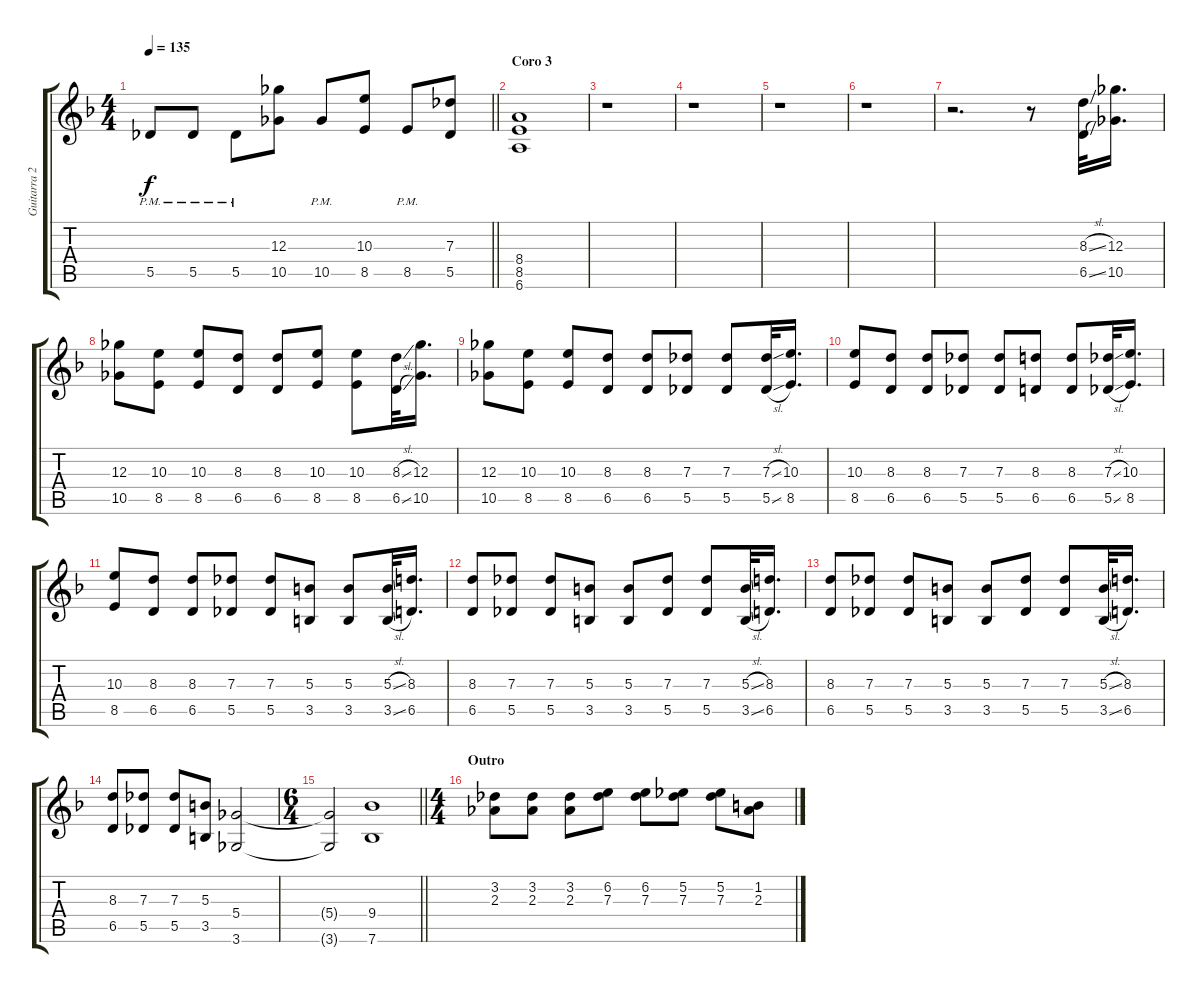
\track ("Guitarra 2" "Guitarra 2") {instrument electricguitarjazz}
\staff {score tabs}
\tuning (Eb4 Bb3 Gb3 Db3 Ab2 Eb2) {hide}
\ts (4 4)
\tempo 135
\clef g2
\barLineRight lightlight
\ks dminor
5.5{pm}.8{dy f} 5.5{pm}.8 5.5{pm}.8 (12.3 10.5).8 10.5{pm}.8 (10.3 8.5).8 8.5{pm}.8 (7.3 5.5).8 |
\section ("" "Coro 3")
(8.4 8.5 6.6).1 |
r.1 |
r.1 |
r.1 |
r.1 |
r.2{d} r.8 (8.3{sl} 6.5{sl}).32 (12.3 10.5).16{d} |
(12.3 10.5).8 (10.3 8.5).8 (10.3 8.5).8 (8.3 6.5).8 (8.3 6.5).8 (10.3 8.5).8 (10.3 8.5).8 (8.3{sl} 6.5{sl}).32 (12.3 10.5).16{d} |
(12.3 10.5).8 (10.3 8.5).8 (10.3 8.5).8 (8.3 6.5).8 (8.3 6.5).8 (7.3 5.5).8 (7.3 5.5).8 (7.3{sl} 5.5{sl}).32 (10.3 8.5).16{d} |
(10.3 8.5).8 (8.3 6.5).8 (8.3 6.5).8 (7.3 5.5).8 (7.3 5.5).8 (8.3 6.5).8 (8.3 6.5).8 (7.3{sl} 5.5{sl}).32 (10.3 8.5).16{d} |
(10.3 8.5).8 (8.3 6.5).8 (8.3 6.5).8 (7.3 5.5).8 (7.3 5.5).8 (5.3 3.5).8 (5.3 3.5).8 (5.3{sl} 3.5{sl}).32 (8.3 6.5).16{d} |
(8.3 6.5).8 (7.3 5.5).8 (7.3 5.5).8 (5.3 3.5).8 (5.3 3.5).8 (7.3 5.5).8 (7.3 5.5).8 (5.3{sl} 3.5{sl}).32 (8.3 6.5).16{d} |
(8.3 6.5).8 (7.3 5.5).8 (7.3 5.5).8 (5.3 3.5).8 (5.3 3.5).8 (7.3 5.5).8 (7.3 5.5).8 (5.3{sl} 3.5{sl}).32 (8.3 6.5).16{d} |
(8.3 6.5).8 (7.3 5.5).8 (7.3 5.5).8 (5.3 3.5).8 (5.4 3.6).2 |
\ts (6 4)
\barLineRight lightlight
(5.4{t} 3.6{t}).2 (9.4 7.6).1 |
\ts (4 4)
\section ("" "Outro")
(3.2 2.3).8 (3.2 2.3).8 (3.2 2.3).8 (6.2 7.3).8 (6.2 7.3).8 (5.2 7.3).8 (5.2 7.3).8 (1.2 2.3).8
